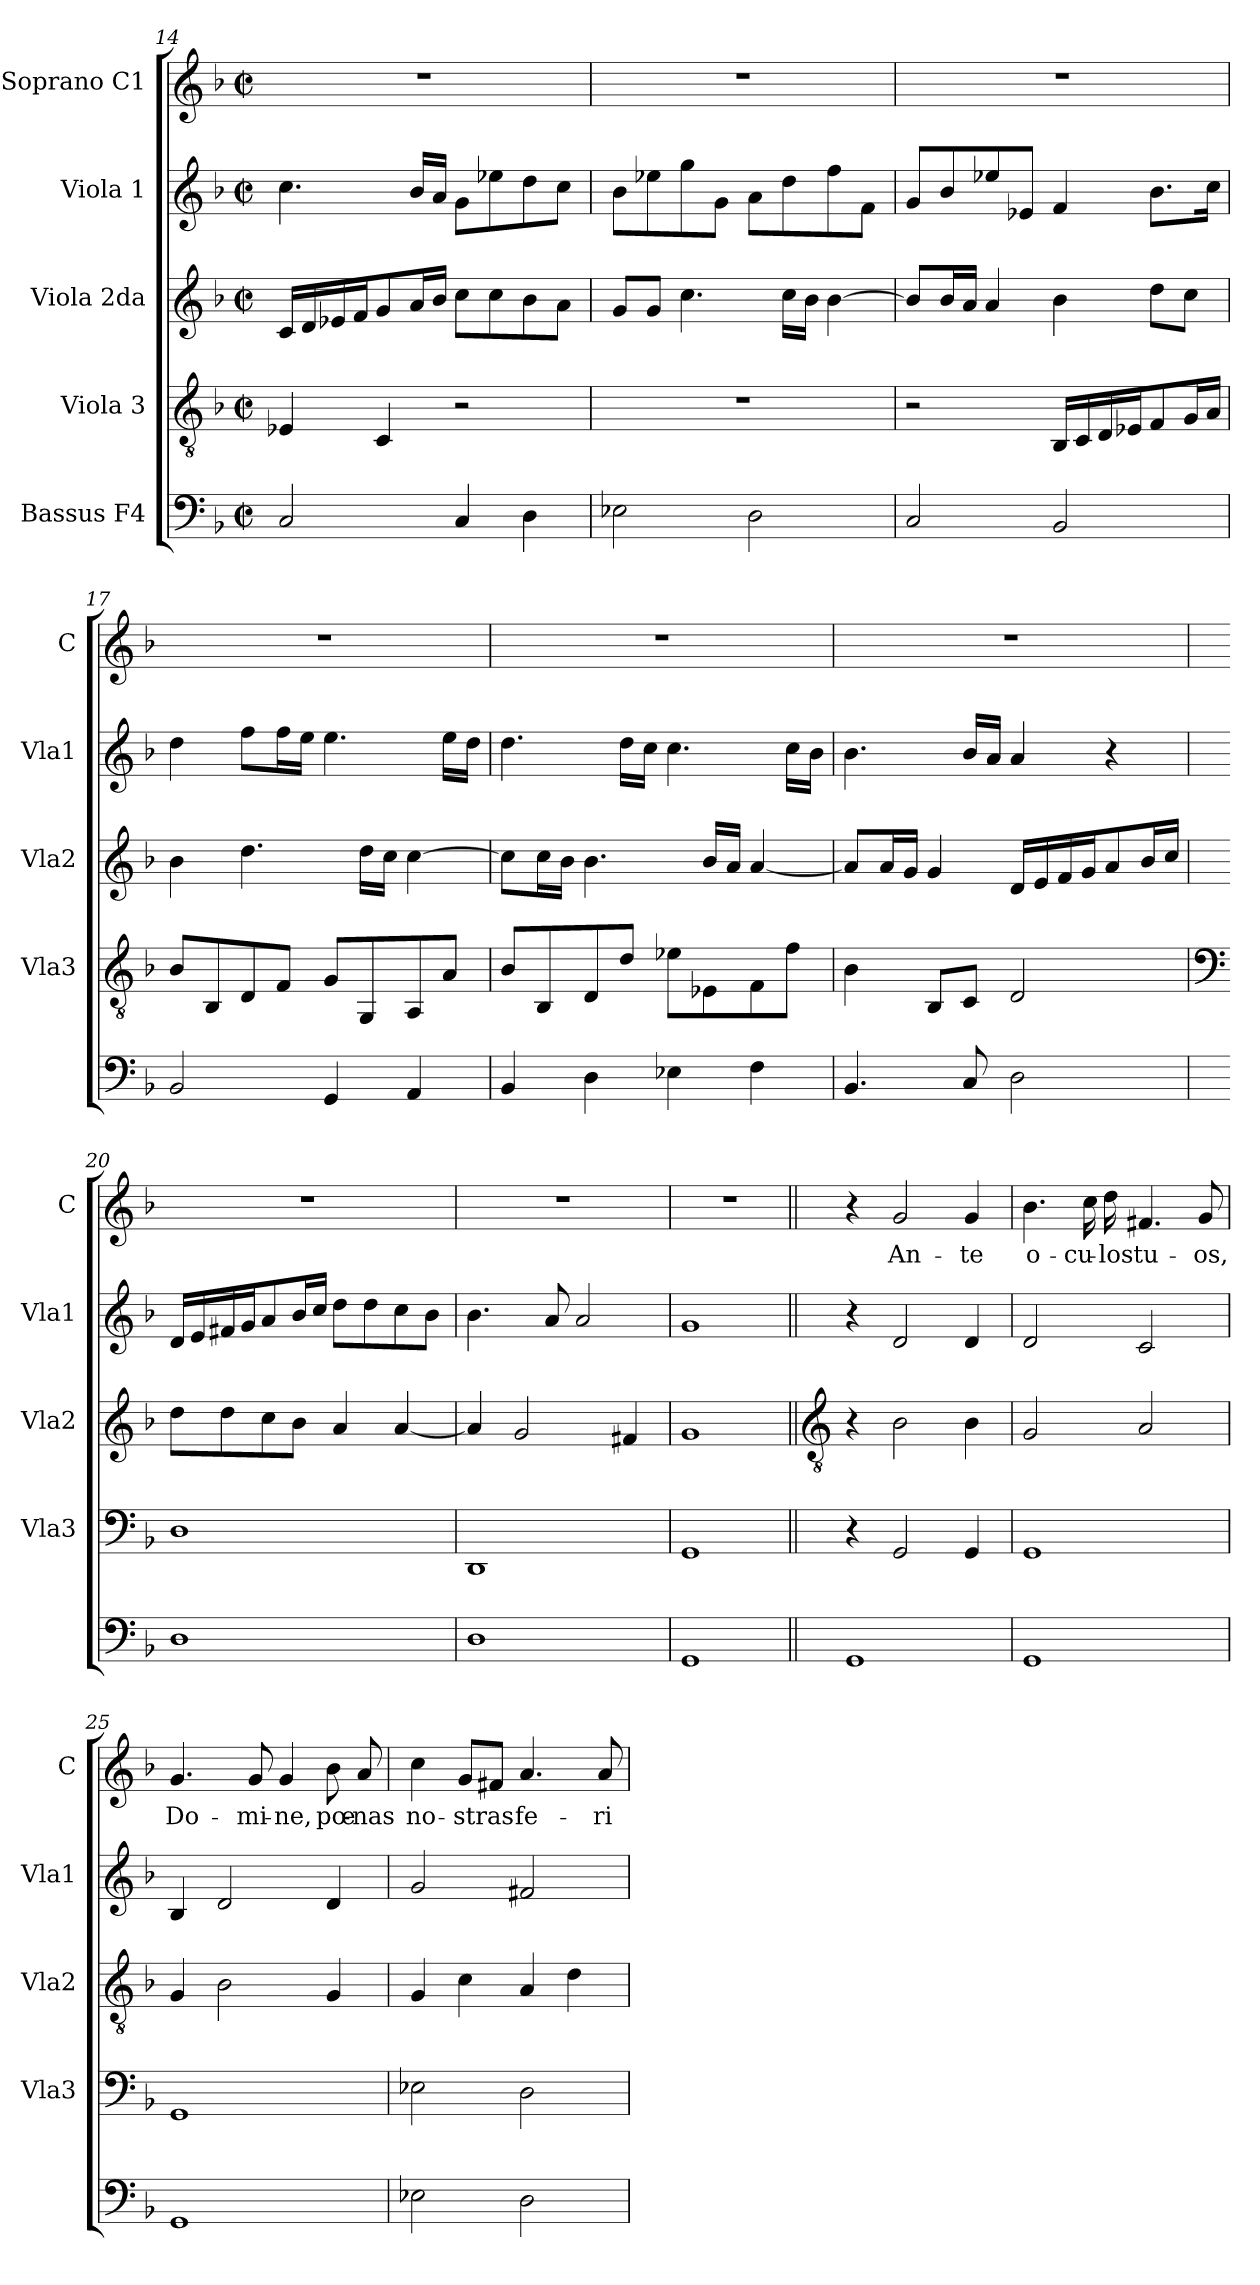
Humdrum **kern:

**kern	**kern	**kern	**kern	**kern	**text
*part5	*part4	*part3	*part2	*part1	*part1
*staff5	*staff4	*staff3	*staff2	*staff1	*staff1
*I"Bassus F4	*I"Viola 3	*I"Viola 2da	*I"Viola 1	*I"Soprano C1	*
*	*I'Vla3	*I'Vla2	*I'Vla1	*I'C	*
!!LO:LB:g=z
*clefF4	*clefGv2	*clefG2	*clefG2	*clefG2	*
*k[b-]	*k[b-]	*k[b-]	*k[b-]	*k[b-]	*
*F:	*F:	*F:	*F:	*F:	*
*M2/2	*M2/2	*M2/2	*M2/2	*M2/2	*
*met(c|)	*met(c|)	*met(c|)	*met(c|)	*met(c|)	*
=14	=14	=14	=14	=14	=14
2C/	4E-X/	16c/LL	4.cc\	1r	.
.	.	16d/	.	.	.
.	.	16e-X/	.	.	.
.	.	16f/J	.	.	.
.	4C/	8g/	.	.	.
.	.	16a/L	16b-/LL	.	.
.	.	16b-/JJ	16a/JJ	.	.
4C/	2r	8cc\L	8g\L	.	.
.	.	8cc\	8ee-X\	.	.
4D\	.	8b-\	8dd\	.	.
.	.	8a\J	8cc\J	.	.
=15	=15	=15	=15	=15	=15
2E-X\	1r	8g/L	8b-\L	1r	.
.	.	8g/J	8ee-X\	.	.
.	.	4.cc\	8gg\	.	.
.	.	.	8g\J	.	.
2D\	.	.	8a\L	.	.
.	.	16cc\LL	8dd\	.	.
.	.	16b-\JJ	.	.	.
.	.	[4b-\	8ff\	.	.
.	.	.	8f\J	.	.
=16	=16	=16	=16	=16	=16
2C/	2r	8b-/L]	8g/L	1r	.
.	.	16b-/L	8b-/	.	.
.	.	16a/JJ	.	.	.
.	.	4a/	8ee-X/	.	.
.	.	.	8e-X/J	.	.
2BB-/	16BB-/LL	4b-\	4f/	.	.
.	16C/	.	.	.	.
.	16D/	.	.	.	.
.	16E-X/J	.	.	.	.
.	8F/	8dd\L	8.b-\L	.	.
.	16G/L	8cc\J	.	.	.
.	16A/JJ	.	16cc\Jk	.	.
=17	=17	=17	=17	=17	=17
2BB-/	8B-/L	4b-\	4dd\	1r	.
.	8BB-/	.	.	.	.
.	8D/	4.dd\	8ff\L	.	.
.	8F/J	.	16ff\L	.	.
.	.	.	16ee\JJ	.	.
4GG/	8G/L	.	4.ee\	.	.
.	8GG/	16dd\LL	.	.	.
.	.	16cc\JJ	.	.	.
4AA/	8AA/	[4cc\	.	.	.
.	8A/J	.	16ee\LL	.	.
.	.	.	16dd\JJ	.	.
!!LO:PB:g=z
=18	=18	=18	=18	=18	=18
4BB-/	8B-/L	8cc\L]	4.dd\	1r	.
.	8BB-/	16cc\L	.	.	.
.	.	16b-\JJ	.	.	.
4D\	8D/	4.b-\	.	.	.
.	8d/J	.	16dd\LL	.	.
.	.	.	16cc\JJ	.	.
4E-X\	8e-X\L	.	4.cc\	.	.
.	8E-X\	16b-/LL	.	.	.
.	.	16a/JJ	.	.	.
4F\	8F\	[4a/	.	.	.
.	8f\J	.	16cc\LL	.	.
.	.	.	16b-\JJ	.	.
=19	=19	=19	=19	=19	=19
4.BB-/	4B-\	8a/L]	4.b-\	1r	.
.	.	16a/L	.	.	.
.	.	16g/JJ	.	.	.
.	8BB-/L	4g/	.	.	.
8C/	8C/J	.	16b-/LL	.	.
.	.	.	16a/JJ	.	.
2D\	2D/	16d/LL	4a/	.	.
.	.	16e/	.	.	.
.	.	16f/	.	.	.
.	.	16g/J	.	.	.
.	.	8a/	4r	.	.
.	.	16b-/L	.	.	.
.	.	16cc/JJ	.	.	.
=20	=20	=20	=20	=20	=20
*	*clefF4	*	*	*	*
1D	1D	8dd\L	16d/LL	1r	.
.	.	.	16e/	.	.
.	.	8dd\	16f#X/	.	.
.	.	.	16g/J	.	.
.	.	8cc\	8a/	.	.
.	.	8b-\J	16b-/L	.	.
.	.	.	16cc/JJ	.	.
.	.	4a/	8dd\L	.	.
.	.	.	8dd\	.	.
.	.	[4a/	8cc\	.	.
.	.	.	8b-\J	.	.
=21	=21	=21	=21	=21	=21
1D	1DD	4a/]	4.b-\	1r	.
.	.	2g/	.	.	.
.	.	.	8a/	.	.
.	.	.	2a/	.	.
.	.	4f#X/	.	.	.
=22	=22	=22	=22	=22	=22
1GG	1GG	1g	1g	1r	.
!!LO:LB:g=z
=23||	=23||	=23||	=23||	=23||	=23||
*	*	*clefGv2	*	*	*
1GG	4r	4r	4r	4r	.
!	!	!	!	!	!LO:LY:b
.	2GG/	2B-\	2d/	2g/	An-
!	!	!	!	!	!LO:LY:b
.	4GG/	4B-\	4d/	4g/	-te
=24	=24	=24	=24	=24	=24
!	!	!	!	!	!LO:LY:b
1GG	1GG	2G/	2d/	4.b-\	o-
!	!	!	!	!	!LO:LY:b
.	.	.	.	16cc\	-cu-
!	!	!	!	!	!LO:LY:b
.	.	.	.	16dd\	-los
!	!	!	!	!	!LO:LY:b
.	.	2A/	2c/	4.f#X/	tu-
!	!	!	!	!	!LO:LY:b
.	.	.	.	8g/	-os,
=25	=25	=25	=25	=25	=25
!	!	!	!	!	!LO:LY:b
1GG	1GG	4G/	4B-/	4.g/	Do-
.	.	2B-\	2d/	.	.
!	!	!	!	!	!LO:LY:b
.	.	.	.	8g/	-mi-
!	!	!	!	!	!LO:LY:b
.	.	.	.	4g/	-ne,
!	!	!	!	!	!LO:LY:b
.	.	4G/	4d/	8b-\	pœ-
!	!	!	!	!	!LO:LY:b
.	.	.	.	8a/	-nas
=26	=26	=26	=26	=26	=26
!	!	!	!	!	!LO:LY:b
2E-X\	2E-X\	4G/	2g/	4cc\	no-
!	!	!	!	!	!LO:LY:b
.	.	4c\	.	8g/L	-stras
.	.	.	.	8f#X/J	.
!	!	!	!	!	!LO:LY:b
2D\	2D\	4A/	2f#X/	4.a/	fe-
.	.	4d\	.	.	.
!	!	!	!	!	!LO:LY:b
.	.	.	.	8a/	-ri-
=	=	=	=	=	=
*-	*-	*-	*-	*-	*-
